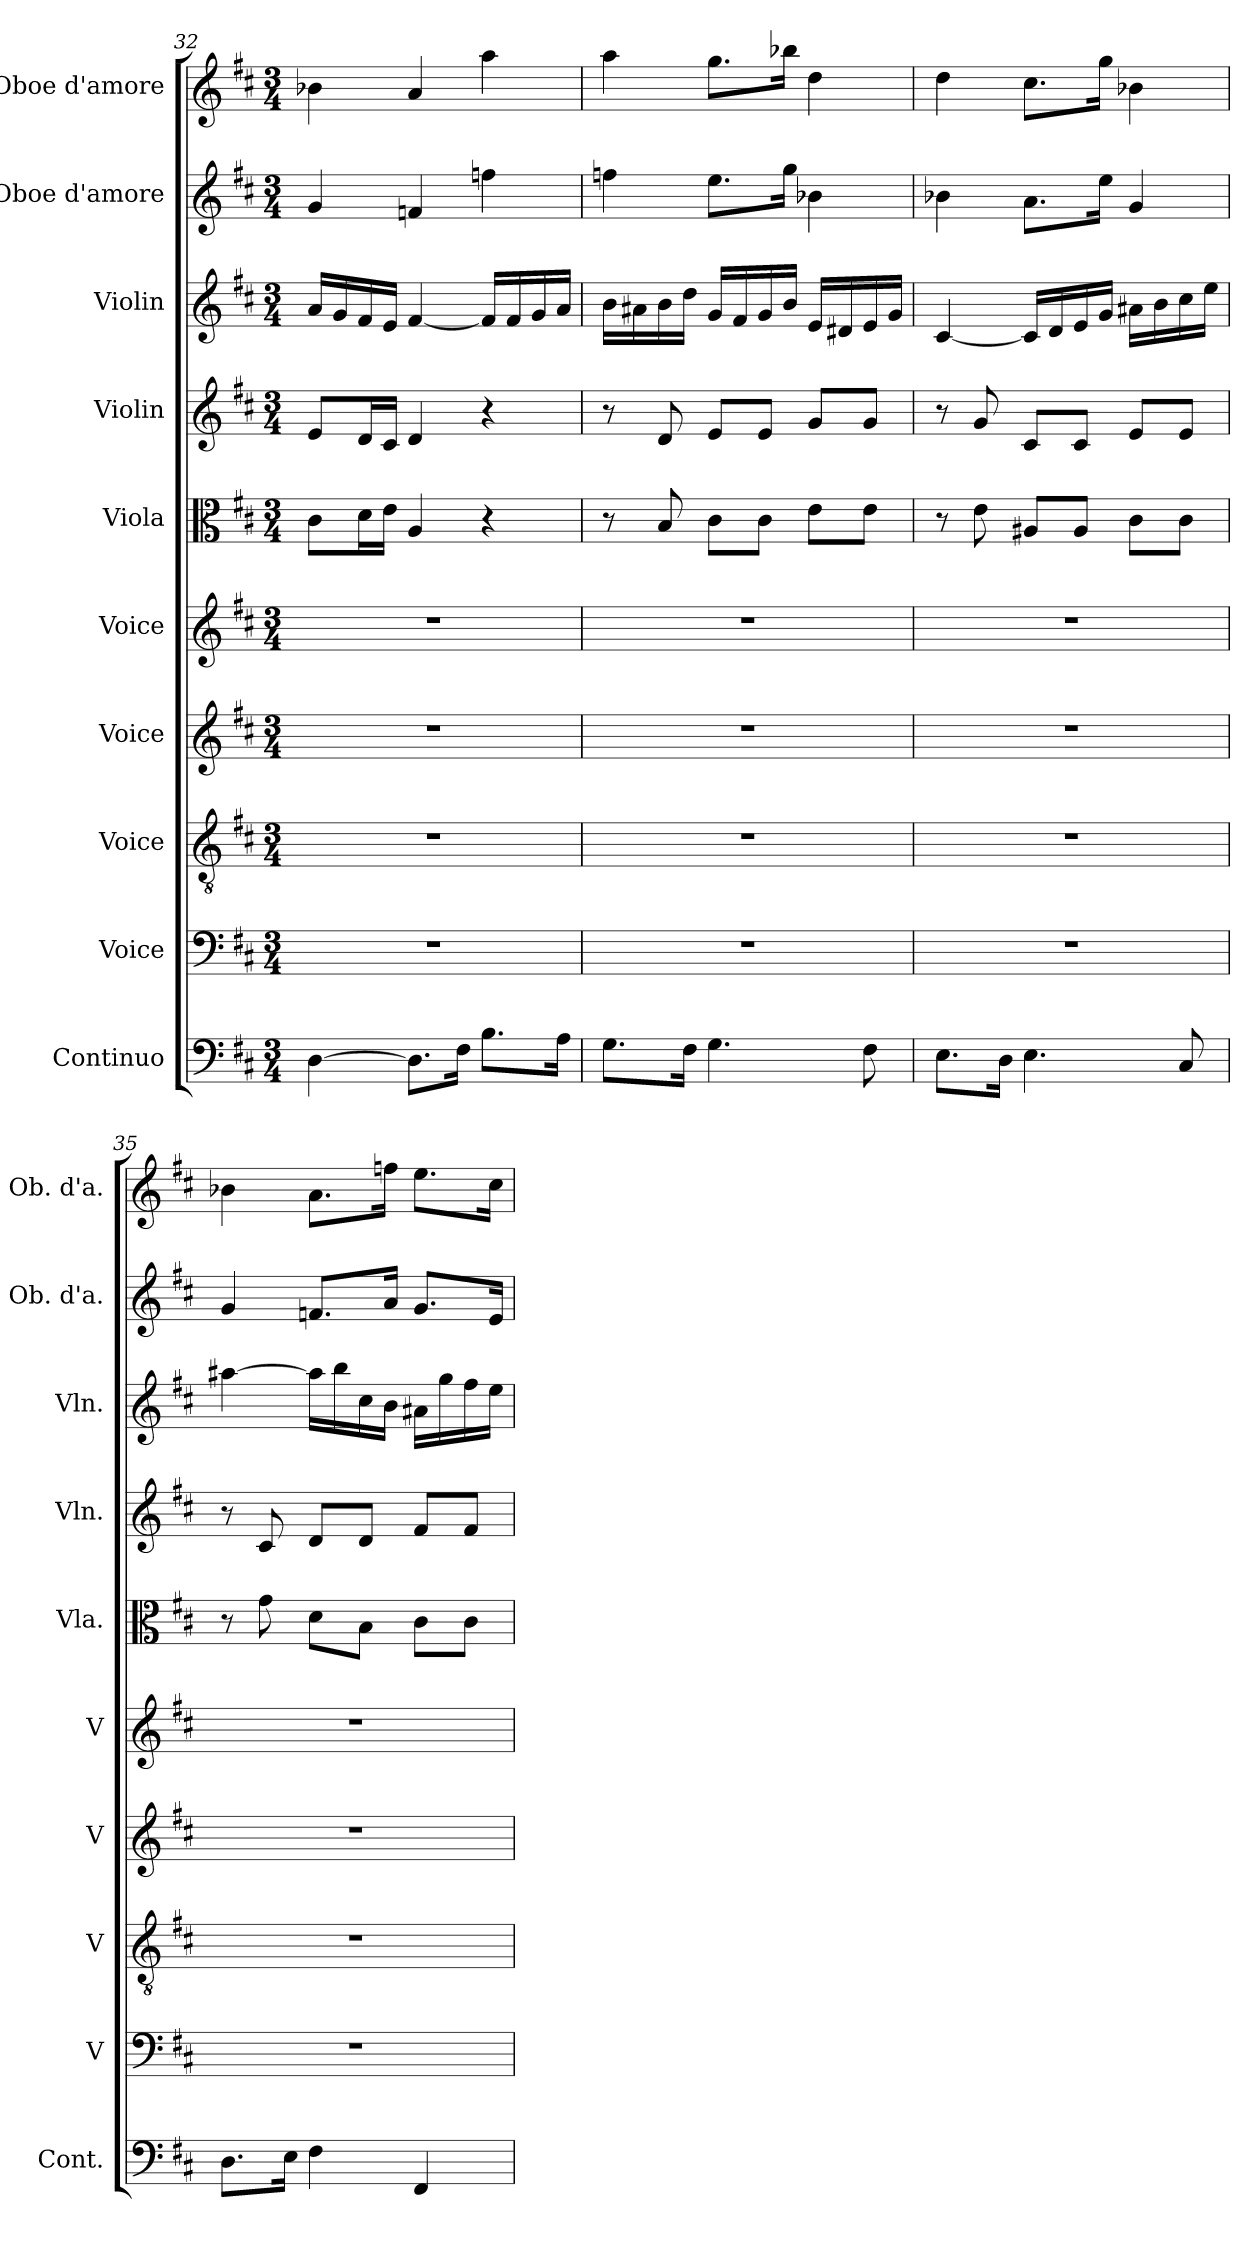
**kern	**kern	**kern	**kern	**kern	**kern	**kern	**kern	**kern	**kern
*part10	*part9	*part8	*part7	*part6	*part5	*part4	*part3	*part2	*part1
*staff10	*staff9	*staff8	*staff7	*staff6	*staff5	*staff4	*staff3	*staff2	*staff1
*I"Continuo	*I"Voice	*I"Voice	*I"Voice	*I"Voice	*I"Viola	*I"Violin	*I"Violin	*I"Oboe d'amore	*I"Oboe d'amore
*I'Cont.	*I'V	*I'V	*I'V	*I'V	*I'Vla.	*I'Vln.	*I'Vln.	*I'Ob. d'a.	*I'Ob. d'a.
*clefF4	*clefF4	*clefGv2	*clefG2	*clefG2	*clefC3	*clefG2	*clefG2	*clefG2	*clefG2
*ITrd7c12	*	*	*	*	*	*	*	*ITrd2c3	*ITrd2c3
*k[f#c#]	*k[f#c#]	*k[f#c#]	*k[f#c#]	*k[f#c#]	*k[f#c#]	*k[f#c#]	*k[f#c#]	*k[f#c#g#d#a#]	*k[f#c#g#d#a#]
*M3/4	*M3/4	*M3/4	*M3/4	*M3/4	*M3/4	*M3/4	*M3/4	*M3/4	*M3/4
=32	=32	=32	=32	=32	=32	=32	=32	=32	=32
[4DD\	2.r	2.r	2.r	2.r	8c#\L	8e/L	16a/LL	4e/	4gn\
.	.	.	.	.	.	.	16g/	.	.
.	.	.	.	.	16d\L	16d/L	16f#/	.	.
.	.	.	.	.	16e\JJ	16c#/JJ	16e/JJ	.	.
8.DD\L]	.	.	.	.	4A/	4d/	[4f#/	4dn/	4f#/
16FF#\Jk	.	.	.	.	.	.	.	.	.
8.BB\L	.	.	.	.	4r	4r	16f#/LL]	4ddn\	4ff#\
.	.	.	.	.	.	.	16f#/	.	.
.	.	.	.	.	.	.	16g/	.	.
16AA\Jk	.	.	.	.	.	.	16a/JJ	.	.
=33	=33	=33	=33	=33	=33	=33	=33	=33	=33
8.GG\L	2.r	2.r	2.r	2.r	8r	8r	16b\LL	4ddn\	4ff#\
.	.	.	.	.	.	.	16a#X\	.	.
.	.	.	.	.	8B/	8d/	16b\	.	.
16FF#\Jk	.	.	.	.	.	.	16dd\JJ	.	.
4.GG\	.	.	.	.	8c#\L	8e/L	16g/LL	8.cc#\L	8.ee\L
.	.	.	.	.	.	.	16f#/	.	.
.	.	.	.	.	8c#\J	8e/J	16g/	.	.
.	.	.	.	.	.	.	16b/JJ	16ee\Jk	16ggn\Jk
.	.	.	.	.	8e\L	8g/L	16e/LL	4gn\	4b\
.	.	.	.	.	.	.	16d#X/	.	.
8FF#\	.	.	.	.	8e\J	8g/J	16e/	.	.
.	.	.	.	.	.	.	16g/JJ	.	.
!!LO:PB:g=z
=34	=34	=34	=34	=34	=34	=34	=34	=34	=34
8.EE\L	2.r	2.r	2.r	2.r	8r	8r	[4c#/	4gn\	4b\
.	.	.	.	.	8e\	8g/	.	.	.
16DD\Jk	.	.	.	.	.	.	.	.	.
4.EE\	.	.	.	.	8A#X/L	8c#/L	16c#/LL]	8.f#\L	8.a#\L
.	.	.	.	.	.	.	16d/	.	.
.	.	.	.	.	8A#/J	8c#/J	16e/	.	.
.	.	.	.	.	.	.	16g/JJ	16cc#\Jk	16ee\Jk
.	.	.	.	.	8c#\L	8e/L	16a#X\LL	4e/	4gn\
.	.	.	.	.	.	.	16b\	.	.
8CC#/	.	.	.	.	8c#\J	8e/J	16cc#\	.	.
.	.	.	.	.	.	.	16ee\JJ	.	.
=35	=35	=35	=35	=35	=35	=35	=35	=35	=35
8.DD\L	2.r	2.r	2.r	2.r	8r	8r	[4aa#X\	4e/	4gn\
.	.	.	.	.	8g\	8c#/	.	.	.
16EE\Jk	.	.	.	.	.	.	.	.	.
4FF#\	.	.	.	.	8d\L	8d/L	16aa#\LL]	8.dn/L	8.f#\L
.	.	.	.	.	.	.	16bb\	.	.
.	.	.	.	.	8B\J	8d/J	16cc#\	.	.
.	.	.	.	.	.	.	16b\JJ	16f#/Jk	16ddn\Jk
4FFF#/	.	.	.	.	8c#\L	8f#/L	16a#X\LL	8.e/L	8.cc#\L
.	.	.	.	.	.	.	16gg\	.	.
.	.	.	.	.	8c#\J	8f#/J	16ff#\	.	.
.	.	.	.	.	.	.	16ee\JJ	16c#/Jk	16a#\Jk
=	=	=	=	=	=	=	=	=	=
*-	*-	*-	*-	*-	*-	*-	*-	*-	*-
